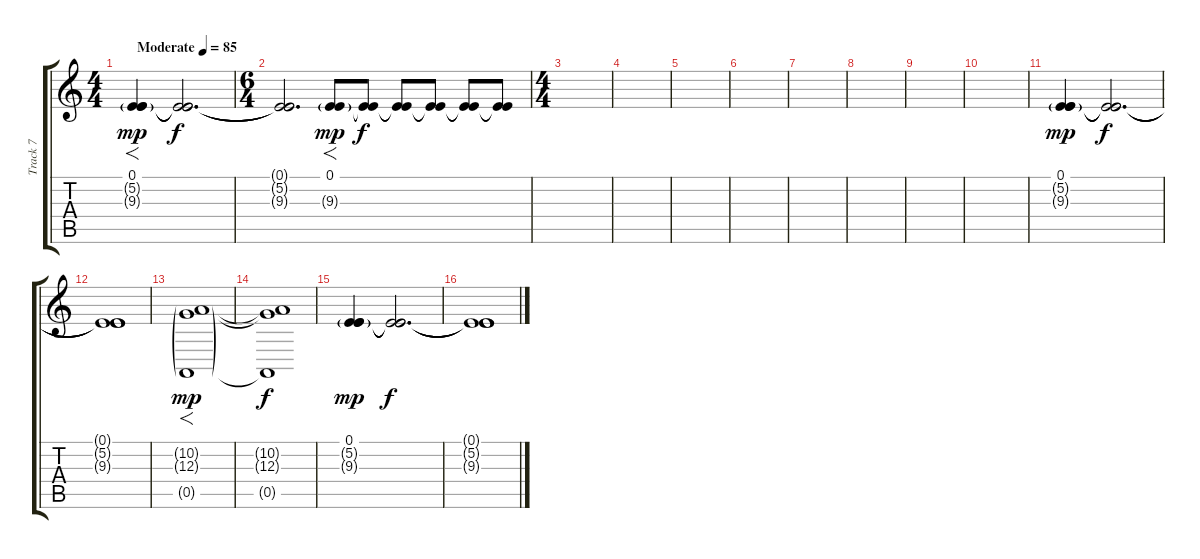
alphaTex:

\track ("Track 7" "Track 7") {instrument pad2warm}
\staff {score tabs}
\tuning (E4 B3 G3 D3 A2 E2) {hide}
\ts (4 4)
\tempo (85 "Moderate")
\clef g2
\ks c
(0.1 5.2{g} 9.3{g}).4{f dy mp instrument pad2warm} (0.1{t} 5.2{t} 9.3{t}).2{d dy f} |
\ts (6 4)
(0.1{t} 5.2{t} 9.3{t}).2{d} (0.1 9.3{g}).8{f dy mp} (0.1{t} 9.3{t}).8{dy f} (0.1{t} 9.3{t}).8 (0.1{t} 9.3{t}).8 (0.1{t} 9.3{t}).8 (0.1{t} 9.3{t}).8 |
\ts (4 4)
|
|
|
|
|
|
|
|
(0.1 5.2{g} 9.3{g}).4{dy mp volume 10} (0.1{t} 5.2{t} 9.3{t}).2{d dy f} |
(0.1{t} 5.2{t} 9.3{t}).1 |
(10.2{g} 12.3{g} 0.5{g}).1{f dy mp} |
(10.2{t} 12.3{t} 0.5{t}).1{dy f} |
(0.1 5.2{g} 9.3{g}).4{dy mp volume 10} (0.1{t} 5.2{t} 9.3{t}).2{d dy f} |
(0.1{t} 5.2{t} 9.3{t}).1
